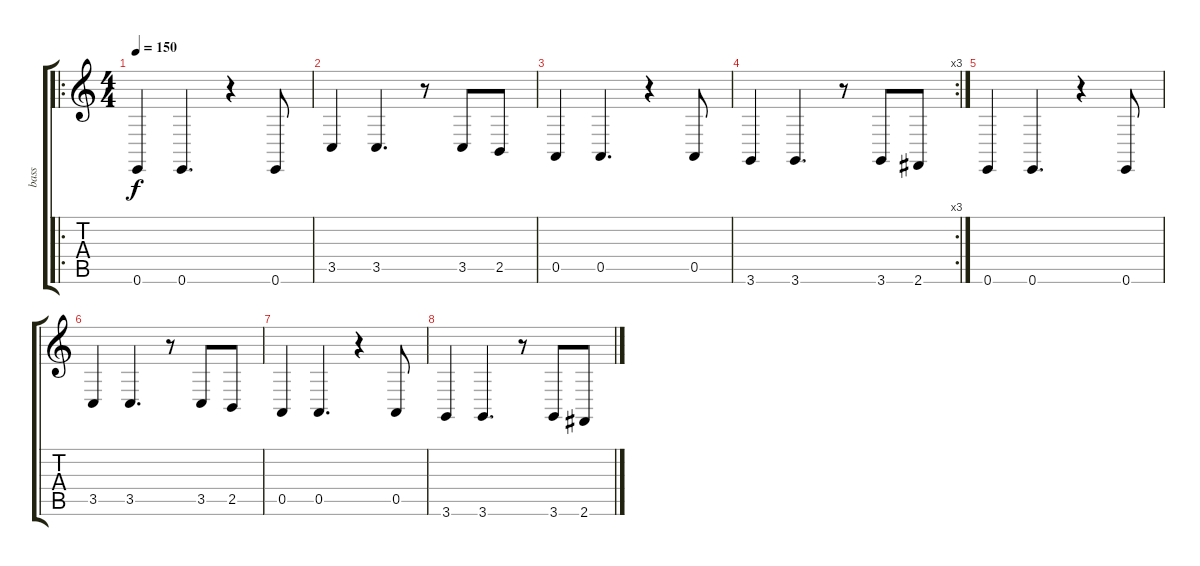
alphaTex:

\track ("bass" "bass") {instrument lead8bassandlead}
\staff {score tabs}
\tuning (E4 B3 G3 D3 A2 E2) {hide}
\ro
\ts (4 4)
\tempo 150
\clef g2
\ks c
0.6.4{dy f} 0.6.4{d} r.4 0.6.8 |
3.5.4 3.5.4{d} r.8 3.5.8 2.5.8 |
0.5.4 0.5.4{d} r.4 0.5.8 |
\rc 3
3.6.4 3.6.4{d} r.8 3.6.8 2.6.8 |
0.6.4 0.6.4{d} r.4 0.6.8 |
3.5.4 3.5.4{d} r.8 3.5.8 2.5.8 |
0.5.4 0.5.4{d} r.4 0.5.8 |
3.6.4 3.6.4{d} r.8 3.6.8 2.6.8
